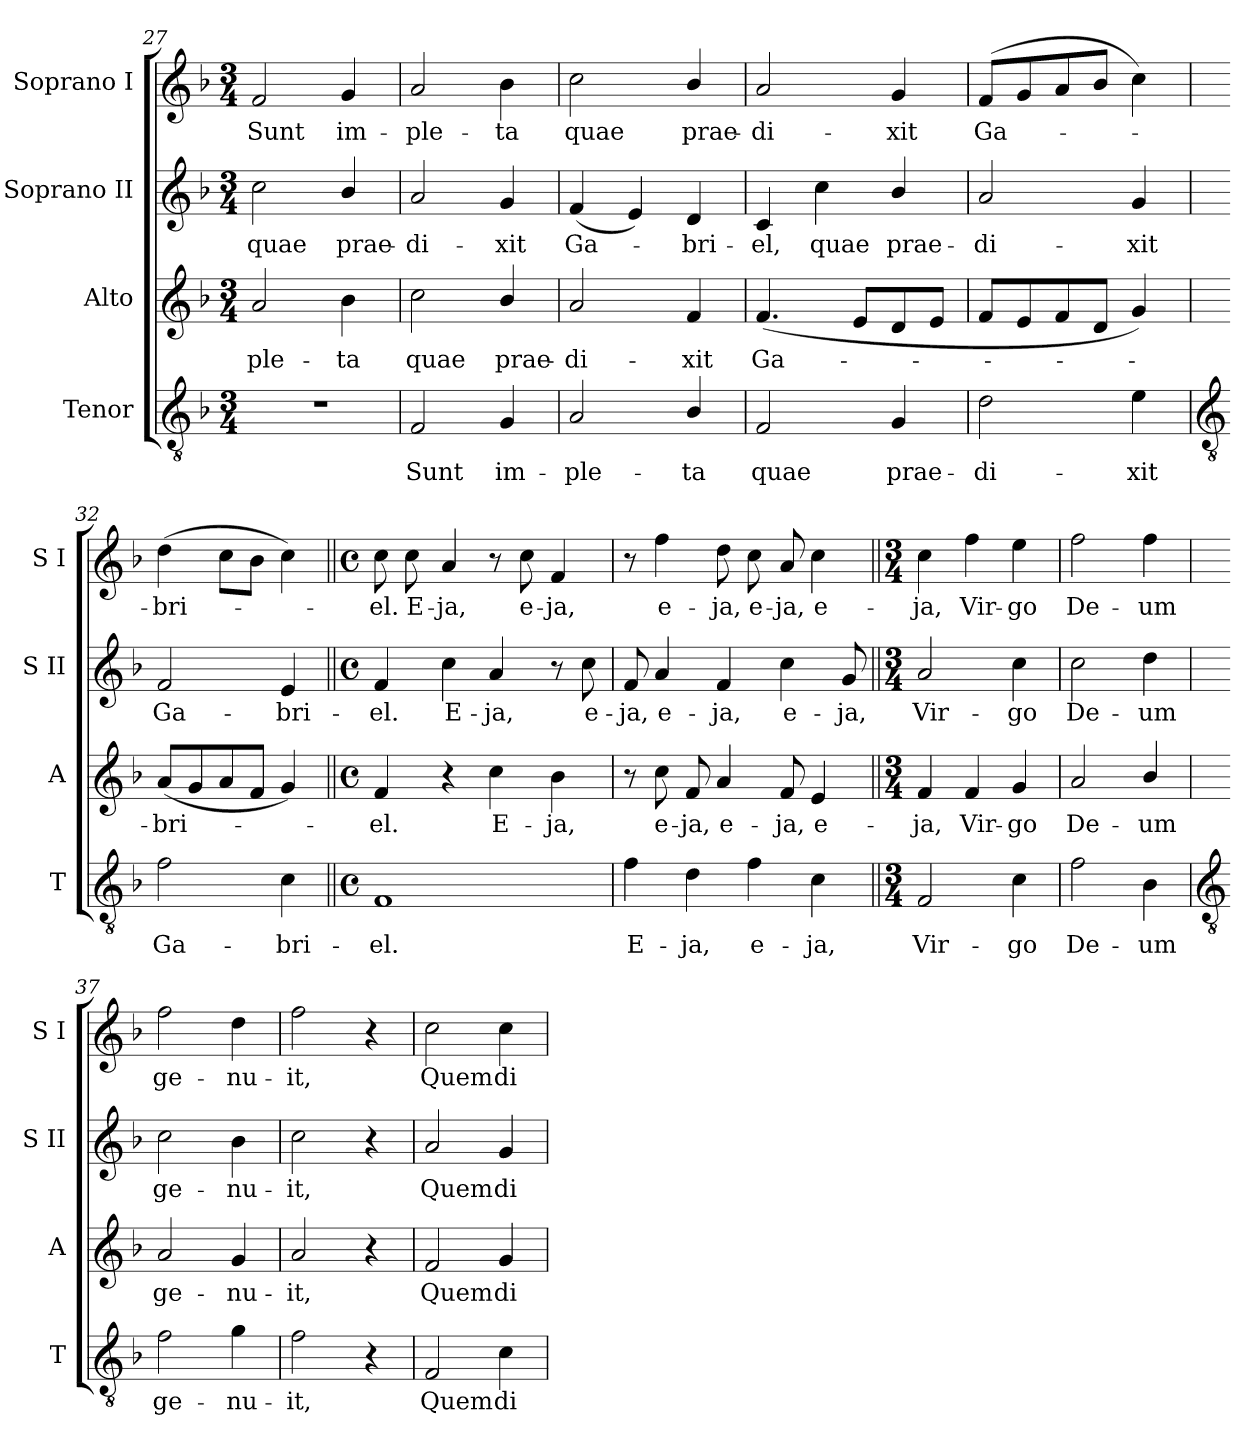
**kern	**text	**kern	**text	**kern	**text	**kern	**text
*part4	*part4	*part3	*part3	*part2	*part2	*part1	*part1
*staff4	*staff4	*staff3	*staff3	*staff2	*staff2	*staff1	*staff1
*I"Tenor	*	*I"Alto	*	*I"Soprano II	*	*I"Soprano I	*
*I'T	*	*I'A	*	*I'S II	*	*I'S I	*
*clefGv2	*	*clefG2	*	*clefG2	*	*clefG2	*
*k[b-]	*	*k[b-]	*	*k[b-]	*	*k[b-]	*
*F:	*	*F:	*	*F:	*	*F:	*
*M3/4	*	*M3/4	*	*M3/4	*	*M3/4	*
=27	=27	=27	=27	=27	=27	=27	=27
!LO:N:vis=1	!	!	!LO:LY:b	!	!LO:LY:b	!	!LO:LY:b
2.r	.	2a	-ple-	2cc	quae	2f	Sunt
!	!	!	!LO:LY:b	!	!LO:LY:b	!	!LO:LY:b
.	.	4b-	-ta	4b-/	prae-	4g	im-
=28	=28	=28	=28	=28	=28	=28	=28
!	!LO:LY:b	!	!LO:LY:b	!	!LO:LY:b	!	!LO:LY:b
2F	Sunt	2cc	quae	2a	-di-	2a	-ple-
!	!LO:LY:b	!	!LO:LY:b	!	!LO:LY:b	!	!LO:LY:b
4G	im-	4b-/	prae-	4g	-xit	4b-	-ta
=29	=29	=29	=29	=29	=29	=29	=29
!	!LO:LY:b	!	!LO:LY:b	!	!LO:LY:b	!	!LO:LY:b
2A	-ple-	2a	-di-	(<4f	Ga-	2cc	quae
.	.	.	.	4e)	.	.	.
!	!LO:LY:b	!	!LO:LY:b	!	!LO:LY:b	!	!LO:LY:b
4B-/	-ta	4f	-xit	4d	bri-	4b-/	prae-
=30	=30	=30	=30	=30	=30	=30	=30
!	!LO:LY:b	!	!LO:LY:b	!	!LO:LY:b	!	!LO:LY:b
2F	quae	(<4.f	Ga-	4c	-el,	2a	-di-
!	!	!	!	!	!LO:LY:b	!	!
.	.	.	.	4cc	quae	.	.
.	.	8eL	.	.	.	.	.
!	!LO:LY:b	!	!	!	!LO:LY:b	!	!LO:LY:b
4G	prae-	8d	.	4b-/	prae-	4g	-xit
.	.	8eJ	.	.	.	.	.
=31	=31	=31	=31	=31	=31	=31	=31
!	!LO:LY:b	!	!	!	!LO:LY:b	!	!LO:LY:b
2d	-di-	8fL	.	2a	-di-	(<8fL	Ga-
.	.	8e	.	.	.	8g	.
.	.	8f	.	.	.	8a	.
.	.	8dJ	.	.	.	8b-J	.
!	!LO:LY:b	!	!	!	!LO:LY:b	!	!
4e	-xit	4g)	.	4g	-xit	4cc)	.
!!LO:LB:g=z
=32	=32	=32	=32	=32	=32	=32	=32
*clefGv2	*	*	*	*	*	*	*
!	!LO:LY:b	!	!LO:LY:b	!	!LO:LY:b	!	!LO:LY:b
2f	Ga-	(<8aL	bri-	2f	Ga-	(>4dd	bri-
.	.	8g	.	.	.	.	.
.	.	8a	.	.	.	8ccL	.
.	.	8fJ	.	.	.	8b-J	.
!	!LO:LY:b	!	!	!	!LO:LY:b	!	!
4c	-bri-	4g)	.	4e	-bri-	4cc)	.
=33||	=33||	=33||	=33||	=33||	=33||	=33||	=33||
*M4/4	*	*M4/4	*	*M4/4	*	*M4/4	*
*met(c)	*	*met(c)	*	*met(c)	*	*met(c)	*
!	!LO:LY:b	!	!LO:LY:b	!	!LO:LY:b	!	!LO:LY:b
1F	-el.	4f	el.	4f	-el.	8cc	el.
!	!	!	!	!	!	!	!LO:LY:b
.	.	.	.	.	.	8cc	E-
!	!	!	!	!	!LO:LY:b	!	!LO:LY:b
.	.	4r	.	4cc	E-	4a	-ja,
!	!	!	!LO:LY:b	!	!LO:LY:b	!	!
.	.	4cc	E-	4a	-ja,	8r	.
!	!	!	!	!	!	!	!LO:LY:b
.	.	.	.	.	.	8cc	e-
!	!	!	!LO:LY:b	!	!	!	!LO:LY:b
.	.	4b-	-ja,	8r	.	4f	-ja,
!	!	!	!	!	!LO:LY:b	!	!
.	.	.	.	8cc	e-	.	.
=34	=34	=34	=34	=34	=34	=34	=34
!	!LO:LY:b	!	!	!	!LO:LY:b	!	!
4f	E-	8r	.	8f	-ja,	8r	.
!	!	!	!LO:LY:b	!	!LO:LY:b	!	!LO:LY:b
.	.	8cc	e-	4a	e-	4ff	e-
!	!LO:LY:b	!	!LO:LY:b	!	!	!	!
4d	-ja,	8f	-ja,	.	.	.	.
!	!	!	!LO:LY:b	!	!LO:LY:b	!	!LO:LY:b
.	.	4a	e-	4f	-ja,	8dd	-ja,
!	!LO:LY:b	!	!	!	!	!	!LO:LY:b
4f	e-	.	.	.	.	8cc	e-
!	!	!	!LO:LY:b	!	!LO:LY:b	!	!LO:LY:b
.	.	8f	-ja,	4cc	e-	8a	-ja,
!	!LO:LY:b	!	!LO:LY:b	!	!	!	!LO:LY:b
4c	-ja,	4e	e-	.	.	4cc	e-
!	!	!	!	!	!LO:LY:b	!	!
.	.	.	.	8g	-ja,	.	.
=35||	=35||	=35||	=35||	=35||	=35||	=35||	=35||
*M3/4	*	*M3/4	*	*M3/4	*	*M3/4	*
!	!LO:LY:b	!	!LO:LY:b	!	!LO:LY:b	!	!LO:LY:b
2F	Vir-	4f	-ja,	2a	Vir-	4cc	-ja,
!	!	!	!LO:LY:b	!	!	!	!LO:LY:b
.	.	4f	Vir-	.	.	4ff	Vir-
!	!LO:LY:b	!	!LO:LY:b	!	!LO:LY:b	!	!LO:LY:b
4c	-go	4g	-go	4cc	-go	4ee	-go
=36	=36	=36	=36	=36	=36	=36	=36
!	!LO:LY:b	!	!LO:LY:b	!	!LO:LY:b	!	!LO:LY:b
2f	De-	2a	De-	2cc	De-	2ff	De-
!	!LO:LY:b	!	!LO:LY:b	!	!LO:LY:b	!	!LO:LY:b
4B-	-um	4b-/	-um	4dd	-um	4ff	-um
!!LO:LB:g=z
=37	=37	=37	=37	=37	=37	=37	=37
*clefGv2	*	*	*	*	*	*	*
!	!LO:LY:b	!	!LO:LY:b	!	!LO:LY:b	!	!LO:LY:b
2f	ge-	2a	ge-	2cc	ge-	2ff	ge-
!	!LO:LY:b	!	!LO:LY:b	!	!LO:LY:b	!	!LO:LY:b
4g	-nu-	4g	-nu-	4b-	-nu-	4dd	-nu-
=38	=38	=38	=38	=38	=38	=38	=38
!	!LO:LY:b	!	!LO:LY:b	!	!LO:LY:b	!	!LO:LY:b
2f	-it,	2a	-it,	2cc	-it,	2ff	-it,
4r	.	4r	.	4r	.	4r	.
=39	=39	=39	=39	=39	=39	=39	=39
!	!LO:LY:b	!	!LO:LY:b	!	!LO:LY:b	!	!LO:LY:b
2F	Quem	2f	Quem	2a	Quem	2cc	Quem
!	!LO:LY:b	!	!LO:LY:b	!	!LO:LY:b	!	!LO:LY:b
4c	di-	4g	di-	4g	di-	4cc	di-
=	=	=	=	=	=	=	=
*-	*-	*-	*-	*-	*-	*-	*-
